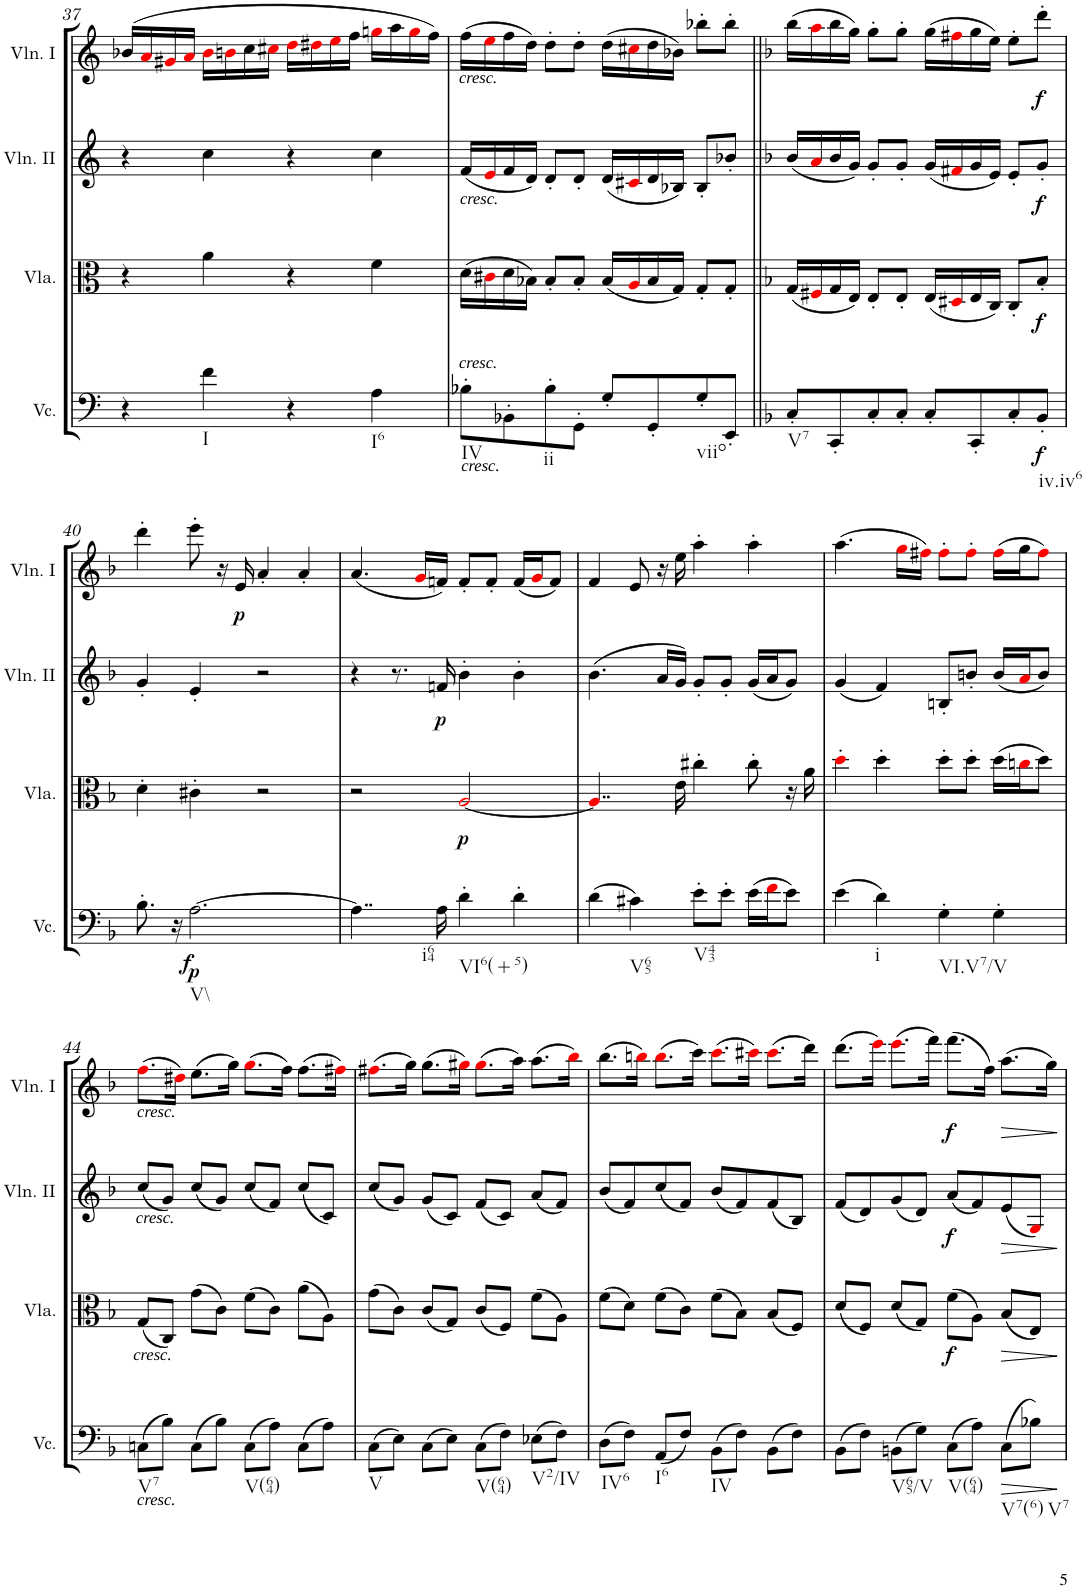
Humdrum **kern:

**kern	**dynam	**kern	**dynam	**kern	**dynam	**kern	**dynam
*part4	*part4	*part3	*part3	*part2	*part2	*part1	*part1
*staff4	*staff4	*staff3	*staff3	*staff2	*staff2	*staff1	*staff1
*I"Violoncello	*	*I"Viola	*	*I"Violin II	*	*I"Violin I	*
*I'Vc.	*	*I'Vla.	*	*I'Vln. II	*	*I'Vln. I	*
!!LO:PB:g=z
*clefC4	*	*clefC3	*	*clefG2	*	*clefG2	*
*k[]	*	*k[]	*	*k[]	*	*k[]	*
*M4/4	*	*M4/4	*	*M4/4	*	*M4/4	*
*met(c)	*	*met(c)	*	*met(c)	*	*met(c)	*
=37	=37	=37	=37	=37	=37	=37	=37
4r	.	4r	.	4r	.	(16b-X/LL	.
.	.	.	.	.	.	16ai/	.
.	.	.	.	.	.	16g#Xi/	.
.	.	.	.	.	.	16ai/JJ	.
!LO:TX:b:t=I	!	!	!	!	!	!	!
4f\	.	4a\	.	4cc\	.	16b-i\LL	.
.	.	.	.	.	.	16bni\	.
.	.	.	.	.	.	16cc\	.
.	.	.	.	.	.	16cc#Xi\JJ	.
4r	.	4r	.	4r	.	16ddi\LL	.
.	.	.	.	.	.	16dd#Xi\	.
.	.	.	.	.	.	16eei\	.
.	.	.	.	.	.	16ff\JJ	.
!LO:TX:b:t=I6	!	!	!	!	!	!	!
4A\	.	4f\	.	4cc\	.	16ggni\LL	.
.	.	.	.	.	.	16aa\	.
.	.	.	.	.	.	16ggi\	.
.	.	.	.	.	.	16ff\JJ)	.
=38	=38	=38	=38	=38	=38	=38	=38
!	!	!	!	!	!	!LO:TX:b:i:t=cresc.	!
!	!	!	!	!LO:TX:b:i:t=cresc.	!	!	!
!LO:TX:b:i:t=cresc.	!	!	!	!	!	!	!
!LO:TX:a:i:t=cresc.	!	!	!	!	!	!	!
!LO:TX:b:t=IV	!	!	!	!	!	!	!
8B-X'\L	.	(16d\LL	.	(16f/LL	.	(16ff\LL	.
.	.	16c#Xi\	.	16ei/	.	16eei\	.
8BB-X'\	.	16d\	.	16f/	.	16ff\	.
.	.	16B-X\JJ)	.	16d/JJ)	.	16dd\JJ)	.
!LO:TX:b:t=ii	!	!	!	!	!	!	!
8B-'\	.	8B-'/L	.	8d'/L	.	8dd'\L	.
8GG'\J	.	8B-'/J	.	8d'/J	.	8dd'\J	.
8G'/L	.	(16B-/LL	.	(16d/LL	.	(16dd\LL	.
.	.	16Ai/	.	16c#Xi/	.	16cc#Xi\	.
8GG'/	.	16B-/	.	16d/	.	16dd\	.
.	.	16G/JJ)	.	16B-X/JJ)	.	16b-X\JJ)	.
!LO:TX:b:t=viio	!	!	!	!	!	!	!
8G'/	.	8G'/L	.	8B-'/L	.	8bb-X'\L	.
8EE'/J	.	8G'/J	.	8b-X'/J	.	8bb-'\J	.
=39||	=39||	=39||	=39||	=39||	=39||	=39||	=39||
*k[b-]	*	*k[b-]	*	*k[b-]	*	*k[b-]	*
!LO:TX:b:t=V7	!	!	!	!	!	!	!
8C'/L	.	(16G/LL	.	(16b-/LL	.	(16bb-\LL	.
.	.	16F#Xi/	.	16ai/	.	16aai\	.
8CC'/	.	16G/	.	16b-/	.	16bb-\	.
.	.	16E/JJ)	.	16g/JJ)	.	16gg\JJ)	.
8C'/	.	8E'/L	.	8g'/L	.	8gg'\L	.
8C'/J	.	8E'/J	.	8g'/J	.	8gg'\J	.
8C'/L	.	(16E/LL	.	(16g/LL	.	(16gg\LL	.
.	.	16D#Xi/	.	16f#Xi/	.	16ff#Xi\	.
8CC'/	.	16E/	.	16g/	.	16gg\	.
.	.	16C/JJ)	.	16e/JJ)	.	16ee\JJ)	.
8C'/	.	8C'/L	.	8e'/L	.	8ee'\L	.
!LO:TX:b:t=iv.iv6	!	!	!	!	!	!	!
!	!LO:DY:b	!	!LO:DY:b	!	!LO:DY:b	!	!LO:DY:b
8BB-'/J	f	8B-'/J	f	8g'/J	f	8ddd'\J	f
!!LO:LB:g=z
=40	=40	=40	=40	=40	=40	=40	=40
8.B-'\	.	4d'\	.	4g'/	.	4ddd'\	.
16r	.	.	.	.	.	.	.
!LO:TX:b:t=V\\	!	!	!	!	!	!	!
!	!LO:DY:b	!	!	!	!	!	!
!	!LO:DY:n=1:b	!	!	!	!	!	!
[2.A\	f p	4c#X'\	.	4e'/	.	8eee'\	.
.	.	.	.	.	.	16r	.
!	!	!	!	!	!	!	!LO:DY:b
.	.	.	.	.	.	16e/	p
.	.	2r	.	2r	.	4a'/	.
.	.	.	.	.	.	4a'/	.
=41	=41	=41	=41	=41	=41	=41	=41
4..A\]	.	2r	.	4r	.	(4.a/	.
.	.	.	.	8.r	.	.	.
.	.	.	.	.	.	16gi/LL	.
!LO:TX:b:t=i64	!	!	!	!	!	!	!
!	!	!	!	!	!LO:DY:b	!	!
16A\	.	.	.	16fn/	p	16fn/JJ)	.
!LO:TX:b:t=VI6(+5)	!	!	!	!	!	!	!
!	!	!	!LO:DY:b	!	!	!	!
4d'\	.	[2Ai/	p	4b-'\	.	8f'/L	.
.	.	.	.	.	.	8f'/J	.
4d'\	.	.	.	4b-'\	.	(16f/LL	.
.	.	.	.	.	.	16gi/J	.
.	.	.	.	.	.	8f/J)	.
=42	=42	=42	=42	=42	=42	=42	=42
(4d\	.	4..Ai/]	.	(4.b-\	.	4f/	.
!LO:TX:b:t=V65	!	!	!	!	!	!	!
4c#X\)	.	.	.	.	.	8e/	.
.	.	.	.	16a/LL	.	16r	.
.	.	16e\	.	16g/JJ)	.	16ee\	.
!LO:TX:b:t=V43	!	!	!	!	!	!	!
8e'\L	.	4cc#X'\	.	8g'/L	.	4aa'\	.
8e'\J	.	.	.	8g'/J	.	.	.
(16e\LL	.	8cc#'\	.	(16g/LL	.	4aa'\	.
16fi\J	.	.	.	16a/J	.	.	.
8e\J)	.	16r	.	8g/J)	.	.	.
.	.	16a\	.	.	.	.	.
=43	=43	=43	=43	=43	=43	=43	=43
(4e\	.	4dd'i\	.	(4g/	.	(4.aa\	.
!LO:TX:b:t=i	!	!	!	!	!	!	!
4d\)	.	4dd'\	.	4f/)	.	.	.
.	.	.	.	.	.	16ggi\LL	.
.	.	.	.	.	.	16ff#Xi\JJ)	.
!LO:TX:b:t=VI.V7/V	!	!	!	!	!	!	!
4G'\	.	8dd'\L	.	8Bn'/L	.	8ff#'i\L	.
.	.	8dd'\J	.	8bn'/J	.	8ff#'i\J	.
4G'\	.	(16dd\LL	.	(16b/LL	.	(16ff#i\LL	.
.	.	16ccni\J	.	16ai/J	.	16gg\J	.
.	.	8dd\J)	.	8b/J)	.	8ff#i\J)	.
!!LO:LB:g=z
=44	=44	=44	=44	=44	=44	=44	=44
!	!	!	!	!	!	!LO:TX:b:i:t=cresc.	!
!	!	!	!	!LO:TX:b:i:t=cresc.	!	!	!
!	!	!LO:TX:b:i:t=cresc.	!	!	!	!	!
!LO:TX:b:i:t=cresc.	!	!	!	!	!	!	!
!LO:TX:b:t=V7	!	!	!	!	!	!	!
(8Cn\L	.	(8G/L	.	(8cc/L	.	(8.ffi\L	.
8B-\J)	.	8C/J)	.	8g/J)	.	.	.
.	.	.	.	.	.	16dd#Xi\Jk)	.
(8C\L	.	(8g\L	.	(8cc/L	.	(8.ee\L	.
8B-\J)	.	8c\J)	.	8g/J)	.	.	.
.	.	.	.	.	.	16gg\Jk)	.
!LO:TX:b:t=V(64)	!	!	!	!	!	!	!
(8C\L	.	(8f\L	.	(8cc/L	.	(8.ggi\L	.
8A\J)	.	8c\J)	.	8f/J)	.	.	.
.	.	.	.	.	.	16ff\Jk)	.
(8C\L	.	(8a\L	.	(8cc/L	.	(8.ff\L	.
8A\J)	.	8A\J)	.	8c/J)	.	.	.
.	.	.	.	.	.	16ff#Xi\Jk)	.
=45	=45	=45	=45	=45	=45	=45	=45
!LO:TX:b:t=V	!	!	!	!	!	!	!
(8C\L	.	(8g\L	.	(8cc/L	.	(8.ff#Xi\L	.
8E\J)	.	8c\J)	.	8g/J)	.	.	.
.	.	.	.	.	.	16gg\Jk)	.
(8C\L	.	(8c/L	.	(8g/L	.	(8.gg\L	.
8E\J)	.	8G/J)	.	8c/J)	.	.	.
.	.	.	.	.	.	16gg#Xi\Jk)	.
!LO:TX:b:t=V(64)	!	!	!	!	!	!	!
(8C\L	.	(8c/L	.	(8f/L	.	(8.gg#i\L	.
8F\J)	.	8F/J)	.	8c/J)	.	.	.
.	.	.	.	.	.	16aa\Jk)	.
!LO:TX:b:t=V2/IV	!	!	!	!	!	!	!
(8E-X\L	.	(8f\L	.	(8a/L	.	(8.aa\L	.
8F\J)	.	8A\J)	.	8f/J)	.	.	.
.	.	.	.	.	.	16bb-i\Jk)	.
=46	=46	=46	=46	=46	=46	=46	=46
!LO:TX:b:t=IV6	!	!	!	!	!	!	!
(8D\L	.	(8f\L	.	(8b-/L	.	(8.bb-\L	.
8F\J)	.	8d\J)	.	8f/)	.	.	.
.	.	.	.	.	.	16bbni\Jk)	.
!LO:TX:b:t=I6	!	!	!	!	!	!	!
(8AA/L	.	(8f\L	.	(8cc/	.	(8.bbi\L	.
8F/J)	.	8c\J)	.	8f/J)	.	.	.
.	.	.	.	.	.	16ccc\Jk)	.
!LO:TX:b:t=IV	!	!	!	!	!	!	!
(8BB-\L	.	(8f\L	.	(8b-/L	.	(8.ccci\L	.
8F\J)	.	8B-\J)	.	8f/)	.	.	.
.	.	.	.	.	.	16ccc#Xi\Jk)	.
(8BB-\L	.	(8B-/L	.	(8f/	.	(8.ccc#i\L	.
8F\J)	.	8F/J)	.	8B-/J)	.	.	.
.	.	.	.	.	.	16ddd\Jk)	.
=47	=47	=47	=47	=47	=47	=47	=47
(8BB-\L	.	(8d/L	.	(8f/L	.	(8.ddd\L	.
8F\J)	.	8F/J)	.	8d/)	.	.	.
.	.	.	.	.	.	16eeei\Jk)	.
!LO:TX:b:t=V65/V	!	!	!	!	!	!	!
(8BBn\L	.	(8d/L	.	(8g/	.	(8.eeei\L	.
8G\J)	.	8G/J)	.	8d/J)	.	.	.
.	.	.	.	.	.	16fff\Jk)	.
!LO:TX:b:t=V(64)	!	!	!	!	!	!	!
!	!	!	!LO:DY:b	!	!LO:DY:b	!	!LO:DY:b
(8C\L	.	(8f\L	f	(8a/L	f	(8.fff\L	f
8A\J)	.	8A\J)	.	8f/)	.	.	.
.	.	.	.	.	.	16ff\Jk)	.
!LO:TX:b:t=V7(6)	!	!	!	!	!	!	!
!	!LO:HP:b	!	!LO:HP:b	!	!LO:HP:b	!	!LO:HP:b
(8C\L	>	(8B-/L	>	(8e/	>	(8.aa\L	>
!LO:TX:b:t=V7	!	!	!	!	!	!	!
8B-X\J)	.	8E/J)	.	8Gi/J)	.	.	.
.	.	.	.	.	.	16gg\Jk)	.
.	]	.	]	.	]	.	]
=	=	=	=	=	=	=	=
*-	*-	*-	*-	*-	*-	*-	*-
